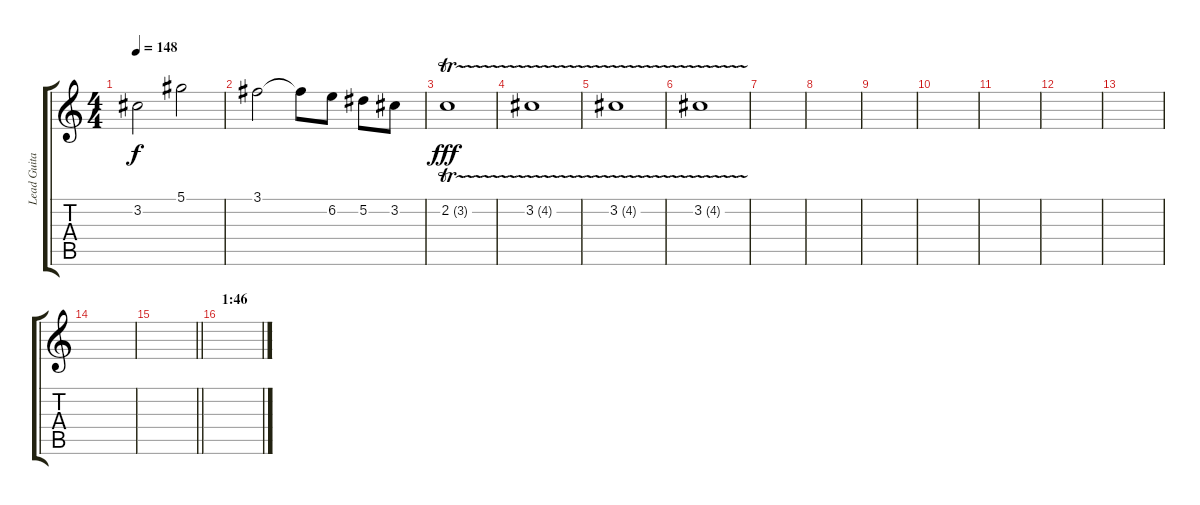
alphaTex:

\track ("" "Lead Guita") {instrument overdrivenguitar}
\staff {score tabs}
\tuning (Eb4 Bb3 Gb3 Db3 Ab2 Eb2) {hide}
\ts (4 4)
\tempo 148
\clef g2
\ks c
3.2.2{dy f} 5.1.2 |
3.1.2 3.1{t}.8 6.2.8 5.2.8 3.2.8 |
2.2{tr (3 16)}.1{dy fff} |
3.2{tr (4 16)}.1 |
3.2{tr (4 16)}.1 |
3.2{tr (4 16)}.1 |
|
|
|
|
|
|
|
|
\barLineRight lightlight
|
\section ("" "1:46")
